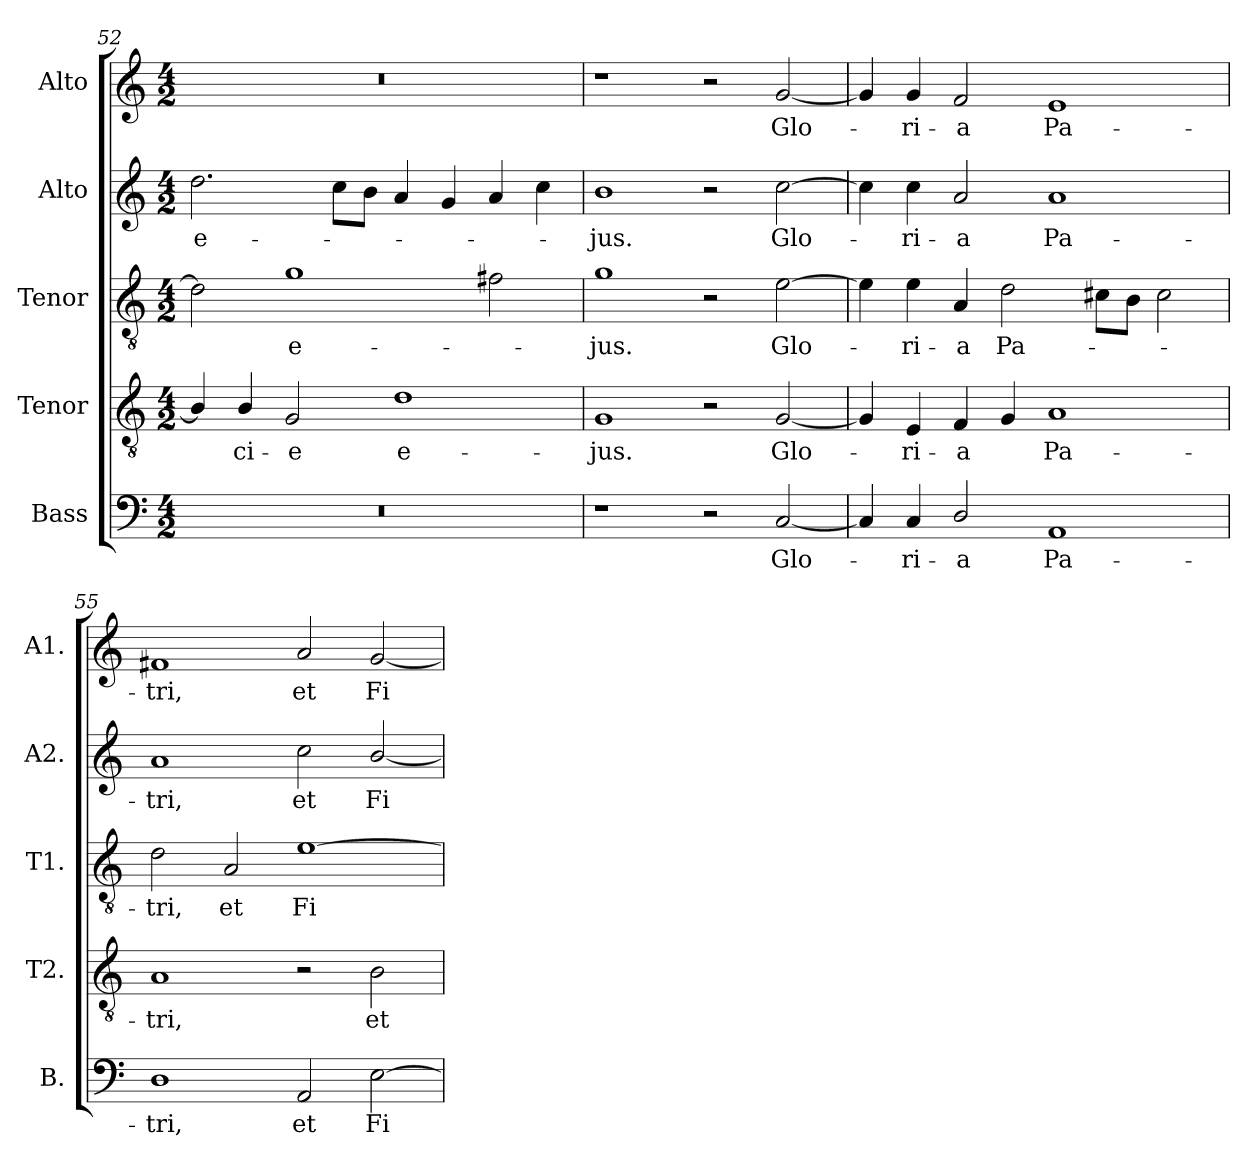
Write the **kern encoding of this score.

**kern	**text	**kern	**text	**kern	**text	**kern	**text	**kern	**text
*part5	*part5	*part4	*part4	*part3	*part3	*part2	*part2	*part1	*part1
*staff5	*staff5	*staff4	*staff4	*staff3	*staff3	*staff2	*staff2	*staff1	*staff1
*I"Bass	*	*I"Tenor	*	*I"Tenor	*	*I"Alto	*	*I"Alto	*
*I'B.	*	*I'T2.	*	*I'T1.	*	*I'A2.	*	*I'A1.	*
*clefF4	*	*clefGv2	*	*clefGv2	*	*clefG2	*	*clefG2	*
*	*	*ITrd7c12	*	*ITrd7c12	*	*	*	*	*
*k[]	*	*k[]	*	*k[]	*	*k[]	*	*k[]	*
*C:	*	*C:	*	*C:	*	*C:	*	*C:	*
*M4/2	*	*M4/2	*	*M4/2	*	*M4/2	*	*M4/2	*
=52	=52	=52	=52	=52	=52	=52	=52	=52	=52
!LO:N:vis=1	!	!	!	!	!	!	!	!	!
!	!	!	!	!	!	!	!LO:LY:b:color=#000000	!LO:N:vis=1	!
0r	.	4BBi/]	.	2Di\]	.	2.ddi\	e-	0r	.
!	!	!	!LO:LY:b:color=#000000	!	!	!	!	!	!
.	.	4BBi/	-ci-	.	.	.	.	.	.
!	!	!	!LO:LY:b:color=#000000	!	!	!	!	!	!
!	!	!	!	!	!LO:LY:b:color=#000000	!	!	!	!
.	.	2GGi/	-e	1Gi	e-	.	.	.	.
.	.	.	.	.	.	8cci\L	.	.	.
.	.	.	.	.	.	8bi\J	.	.	.
!	!	!	!LO:LY:b:color=#000000	!	!	!	!	!	!
.	.	1Di	e-	.	.	4ai/	.	.	.
.	.	.	.	.	.	4gi/	.	.	.
.	.	.	.	2F#Xi\	.	4ai/	.	.	.
.	.	.	.	.	.	4cci\	.	.	.
!!LO:PB:g=z
=53	=53	=53	=53	=53	=53	=53	=53	=53	=53
!	!	!	!LO:LY:b:color=#000000	!	!	!	!	!	!
!	!	!	!	!	!LO:LY:b:color=#000000	!	!	!	!
!	!	!	!	!	!	!	!LO:LY:b:color=#000000	!	!
1r	.	1GGi	-jus.	1Gi	-jus.	1bi	-jus.	1r	.
2r	.	2r	.	2r	.	2r	.	2r	.
!	!LO:LY:b:color=#000000	!	!	!	!	!	!	!	!
!	!	!	!LO:LY:b:color=#000000	!	!	!	!	!	!
!	!	!	!	!	!LO:LY:b:color=#000000	!	!	!	!
!	!	!	!	!	!	!	!LO:LY:b:color=#000000	!	!
!	!	!	!	!	!	!	!	!	!LO:LY:b:color=#000000
[2Ci/	Glo-	[2GGi/	Glo-	[2Ei\	Glo-	[2cci\	Glo-	[2gi/	Glo-
=54	=54	=54	=54	=54	=54	=54	=54	=54	=54
4Ci/]	.	4GGi/]	.	4Ei\]	.	4cci\]	.	4gi/]	.
!	!LO:LY:b:color=#000000	!	!	!	!	!	!	!	!
!	!	!	!LO:LY:b:color=#000000	!	!	!	!	!	!
!	!	!	!	!	!LO:LY:b:color=#000000	!	!	!	!
!	!	!	!	!	!	!	!LO:LY:b:color=#000000	!	!
!	!	!	!	!	!	!	!	!	!LO:LY:b:color=#000000
4Ci/	-ri-	4EEi/	-ri-	4Ei\	-ri-	4cci\	-ri-	4gi/	-ri-
!	!LO:LY:b:color=#000000	!	!	!	!	!	!	!	!
!	!	!	!LO:LY:b:color=#000000	!	!	!	!	!	!
!	!	!	!	!	!LO:LY:b:color=#000000	!	!	!	!
!	!	!	!	!	!	!	!LO:LY:b:color=#000000	!	!
!	!	!	!	!	!	!	!	!	!LO:LY:b:color=#000000
2Di/	-a	4FFi/	-a	4AAi/	-a	2ai/	-a	2fi/	-a
!	!	!	!	!	!LO:LY:b:color=#000000	!	!	!	!
.	.	4GGi/	.	2Di\	Pa-	.	.	.	.
!	!LO:LY:b:color=#000000	!	!	!	!	!	!	!	!
!	!	!	!LO:LY:b:color=#000000	!	!	!	!	!	!
!	!	!	!	!	!	!	!LO:LY:b:color=#000000	!	!
!	!	!	!	!	!	!	!	!	!LO:LY:b:color=#000000
1AAi	Pa-	1AAi	Pa-	.	.	1ai	Pa-	1ei	Pa-
.	.	.	.	8C#Xi\L	.	.	.	.	.
.	.	.	.	8BBi\J	.	.	.	.	.
.	.	.	.	2C#i\	.	.	.	.	.
=55	=55	=55	=55	=55	=55	=55	=55	=55	=55
!	!LO:LY:b:color=#000000	!	!	!	!	!	!	!	!
!	!	!	!LO:LY:b:color=#000000	!	!	!	!	!	!
!	!	!	!	!	!LO:LY:b:color=#000000	!	!	!	!
!	!	!	!	!	!	!	!LO:LY:b:color=#000000	!	!
!	!	!	!	!	!	!	!	!	!LO:LY:b:color=#000000
1Di	-tri,	1AAi	-tri,	2Di\	-tri,	1ai	-tri,	1f#Xi	-tri,
!	!	!	!	!	!LO:LY:b:color=#000000	!	!	!	!
.	.	.	.	2AAi/	et	.	.	.	.
!	!LO:LY:b:color=#000000	!	!	!	!	!	!	!	!
!	!	!	!	!	!LO:LY:b:color=#000000	!	!	!	!
!	!	!	!	!	!	!	!LO:LY:b:color=#000000	!	!
!	!	!	!	!	!	!	!	!	!LO:LY:b:color=#000000
2AAi/	et	2r	.	[1Ei	Fi-	2cci\	et	2ai/	et
!	!LO:LY:b:color=#000000	!	!	!	!	!	!	!	!
!	!	!	!LO:LY:b:color=#000000	!	!	!	!	!	!
!	!	!	!	!	!	!	!LO:LY:b:color=#000000	!	!
!	!	!	!	!	!	!	!	!	!LO:LY:b:color=#000000
[2Ei\	Fi-	2BBi\	et	.	.	[2bi/	Fi-	[2gi/	Fi-
=	=	=	=	=	=	=	=	=	=
*-	*-	*-	*-	*-	*-	*-	*-	*-	*-
